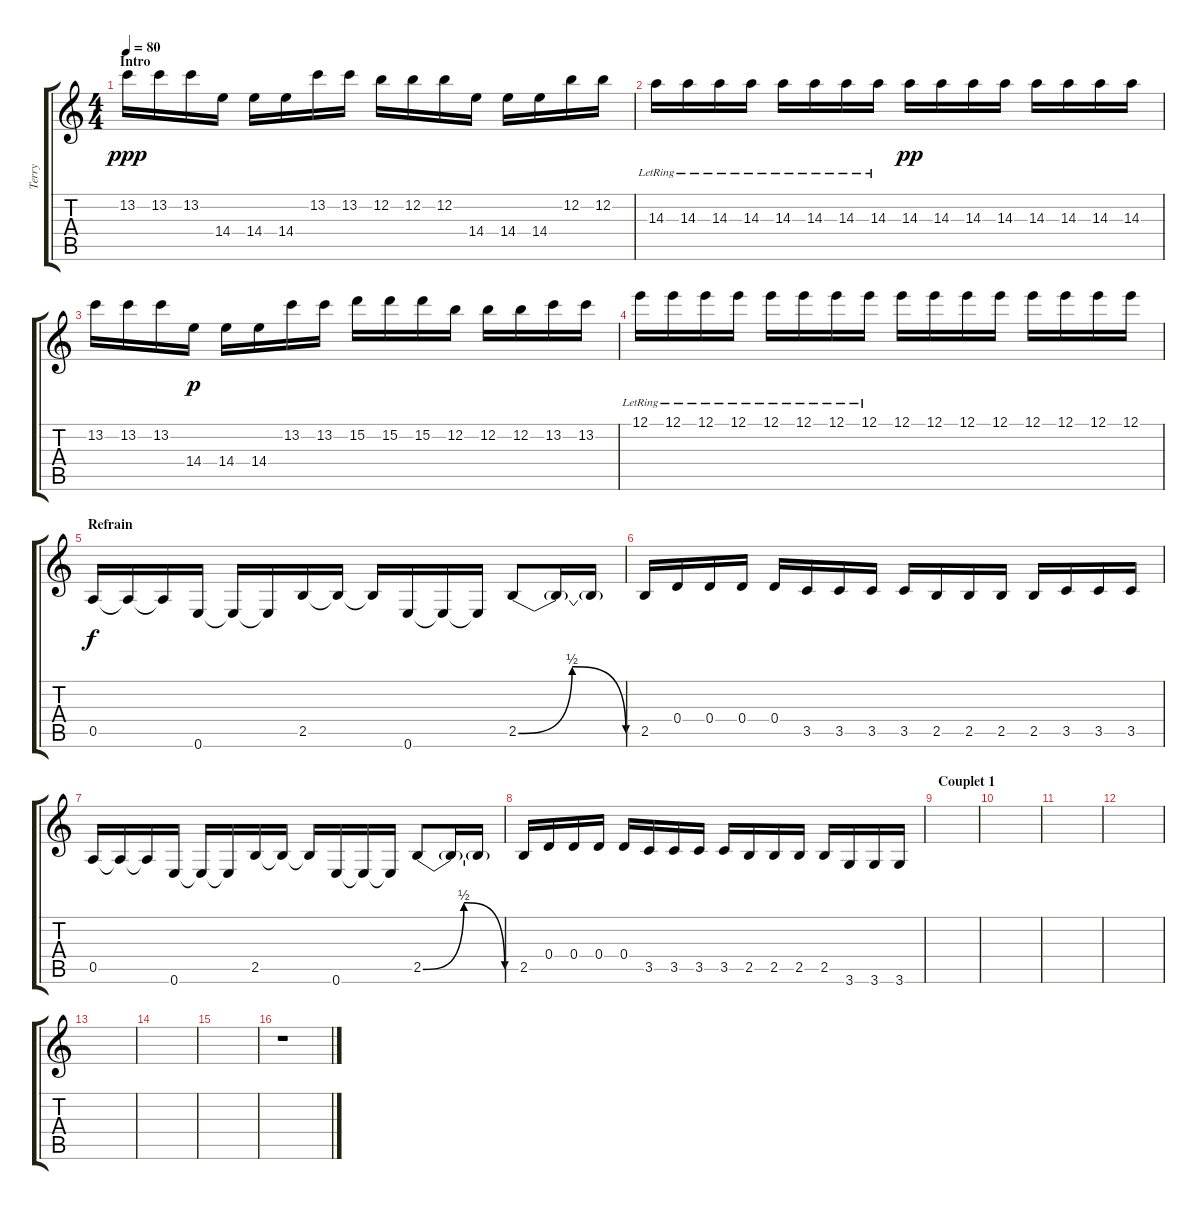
\track ("Terry" "Terry") {instrument distortionguitar}
\staff {score tabs}
\tuning (E4 B3 G3 D3 A2 E2) {hide}
\ts (4 4)
\section ("" "Intro")
\tempo 80
\clef g2
\ks c
13.2.16{dy ppp instrument distortionguitar} 13.2.16 13.2.16 14.4.16 14.4.16 14.4.16 13.2.16 13.2.16 12.2.16 12.2.16 12.2.16 14.4.16 14.4.16 14.4.16 12.2.16 12.2.16 |
14.3{lr}.16 14.3{lr}.16 14.3{lr}.16 14.3{lr}.16 14.3{lr}.16 14.3{lr}.16 14.3{lr}.16 14.3{lr}.16 14.3.16{dy pp} 14.3.16 14.3.16 14.3.16 14.3.16 14.3.16 14.3.16 14.3.16 |
13.2.16 13.2.16 13.2.16 14.4.16{dy p} 14.4.16 14.4.16 13.2.16 13.2.16 15.2.16 15.2.16 15.2.16 12.2.16 12.2.16 12.2.16 13.2.16 13.2.16 |
12.1{lr}.16 12.1{lr}.16 12.1{lr}.16 12.1{lr}.16 12.1{lr}.16 12.1{lr}.16 12.1{lr}.16 12.1{lr}.16 12.1.16 12.1.16 12.1.16 12.1.16 12.1.16 12.1.16 12.1.16 12.1.16 |
\section ("" "Refrain")
0.5.16{dy f} 0.5{t}.16 0.5{t}.16 0.6.16 0.6{t}.16 0.6{t}.16 2.5.16 2.5{t}.16 2.5{t}.16 0.6.16 0.6{t}.16 0.6{t}.16 2.5{be (bendrelease 0 0 30 2 30 2 60 0)}.8 2.5{t}.16 2.5{t}.16 |
2.5.16 0.4.16 0.4.16 0.4.16 0.4.16 3.5.16 3.5.16 3.5.16 3.5.16 2.5.16 2.5.16 2.5.16 2.5.16 3.5.16 3.5.16 3.5.16 |
0.5.16 0.5{t}.16 0.5{t}.16 0.6.16 0.6{t}.16 0.6{t}.16 2.5.16 2.5{t}.16 2.5{t}.16 0.6.16 0.6{t}.16 0.6{t}.16 2.5{be (bendrelease 0 0 30 2 30 2 60 0)}.8 2.5{t}.16 2.5{t}.16 |
2.5.16 0.4.16 0.4.16 0.4.16 0.4.16 3.5.16 3.5.16 3.5.16 3.5.16 2.5.16 2.5.16 2.5.16 2.5.16 3.6.16 3.6.16 3.6.16 |
\section ("" "Couplet 1")
|
|
|
|
|
|
|
r.1
